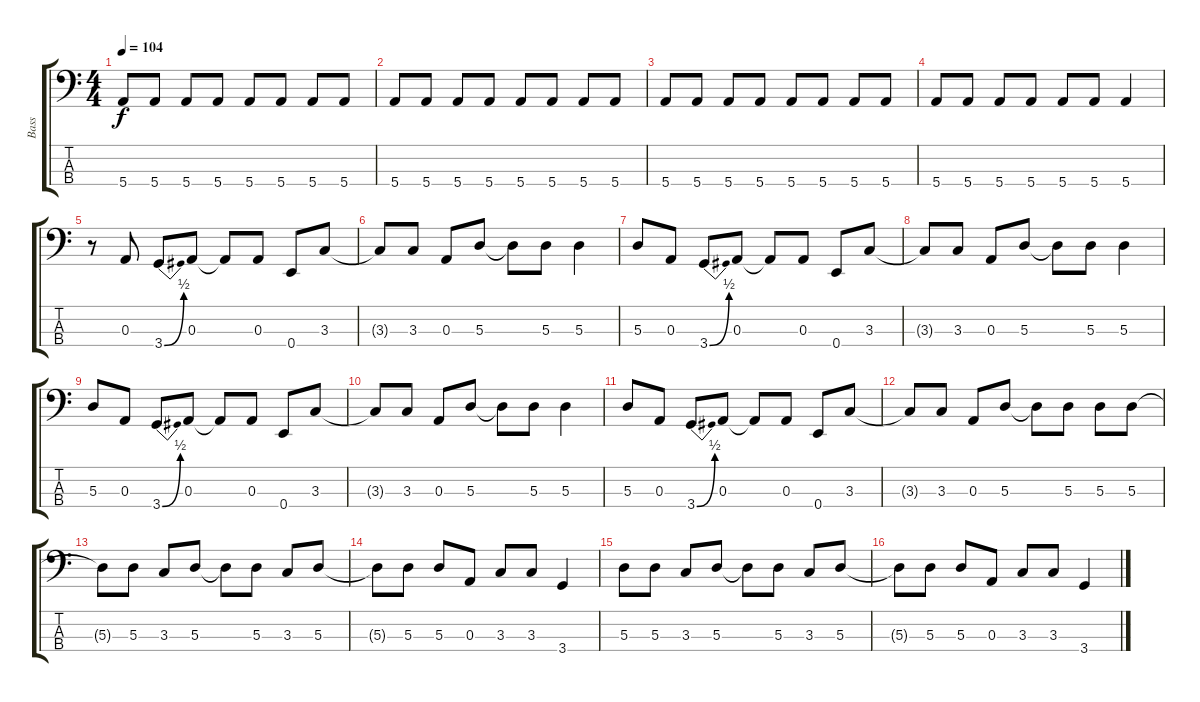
\track ("Bass" "Bass") {instrument electricbasspick}
\staff {score tabs}
\tuning (G2 D2 A1 E1) {hide}
\ts (4 4)
\tempo 104
\clef f4
\ks c
5.4.8{dy f} 5.4.8 5.4.8 5.4.8 5.4.8 5.4.8 5.4.8 5.4.8 |
5.4.8 5.4.8 5.4.8 5.4.8 5.4.8 5.4.8 5.4.8 5.4.8 |
5.4.8 5.4.8 5.4.8 5.4.8 5.4.8 5.4.8 5.4.8 5.4.8 |
5.4.8 5.4.8 5.4.8 5.4.8 5.4.8 5.4.8 5.4.4 |
r.8 0.3.8 3.4{be (bend 0 0 60 2)}.8 0.3.8 0.3{t}.8 0.3.8 0.4.8 3.3.8 |
3.3{t}.8 3.3.8 0.3.8 5.3.8 5.3{t}.8 5.3.8 5.3.4 |
5.3.8 0.3.8 3.4{be (bend 0 0 60 2)}.8 0.3.8 0.3{t}.8 0.3.8 0.4.8 3.3.8 |
3.3{t}.8 3.3.8 0.3.8 5.3.8 5.3{t}.8 5.3.8 5.3.4 |
5.3.8 0.3.8 3.4{be (bend 0 0 60 2)}.8 0.3.8 0.3{t}.8 0.3.8 0.4.8 3.3.8 |
3.3{t}.8 3.3.8 0.3.8 5.3.8 5.3{t}.8 5.3.8 5.3.4 |
5.3.8 0.3.8 3.4{be (bend 0 0 60 2)}.8 0.3.8 0.3{t}.8 0.3.8 0.4.8 3.3.8 |
3.3{t}.8 3.3.8 0.3.8 5.3.8 5.3{t}.8 5.3.8 5.3.8 5.3.8 |
5.3{t}.8 5.3.8 3.3.8 5.3.8 5.3{t}.8 5.3.8 3.3.8 5.3.8 |
5.3{t}.8 5.3.8 5.3.8 0.3.8 3.3.8 3.3.8 3.4.4 |
5.3.8 5.3.8 3.3.8 5.3.8 5.3{t}.8 5.3.8 3.3.8 5.3.8 |
5.3{t}.8 5.3.8 5.3.8 0.3.8 3.3.8 3.3.8 3.4.4
